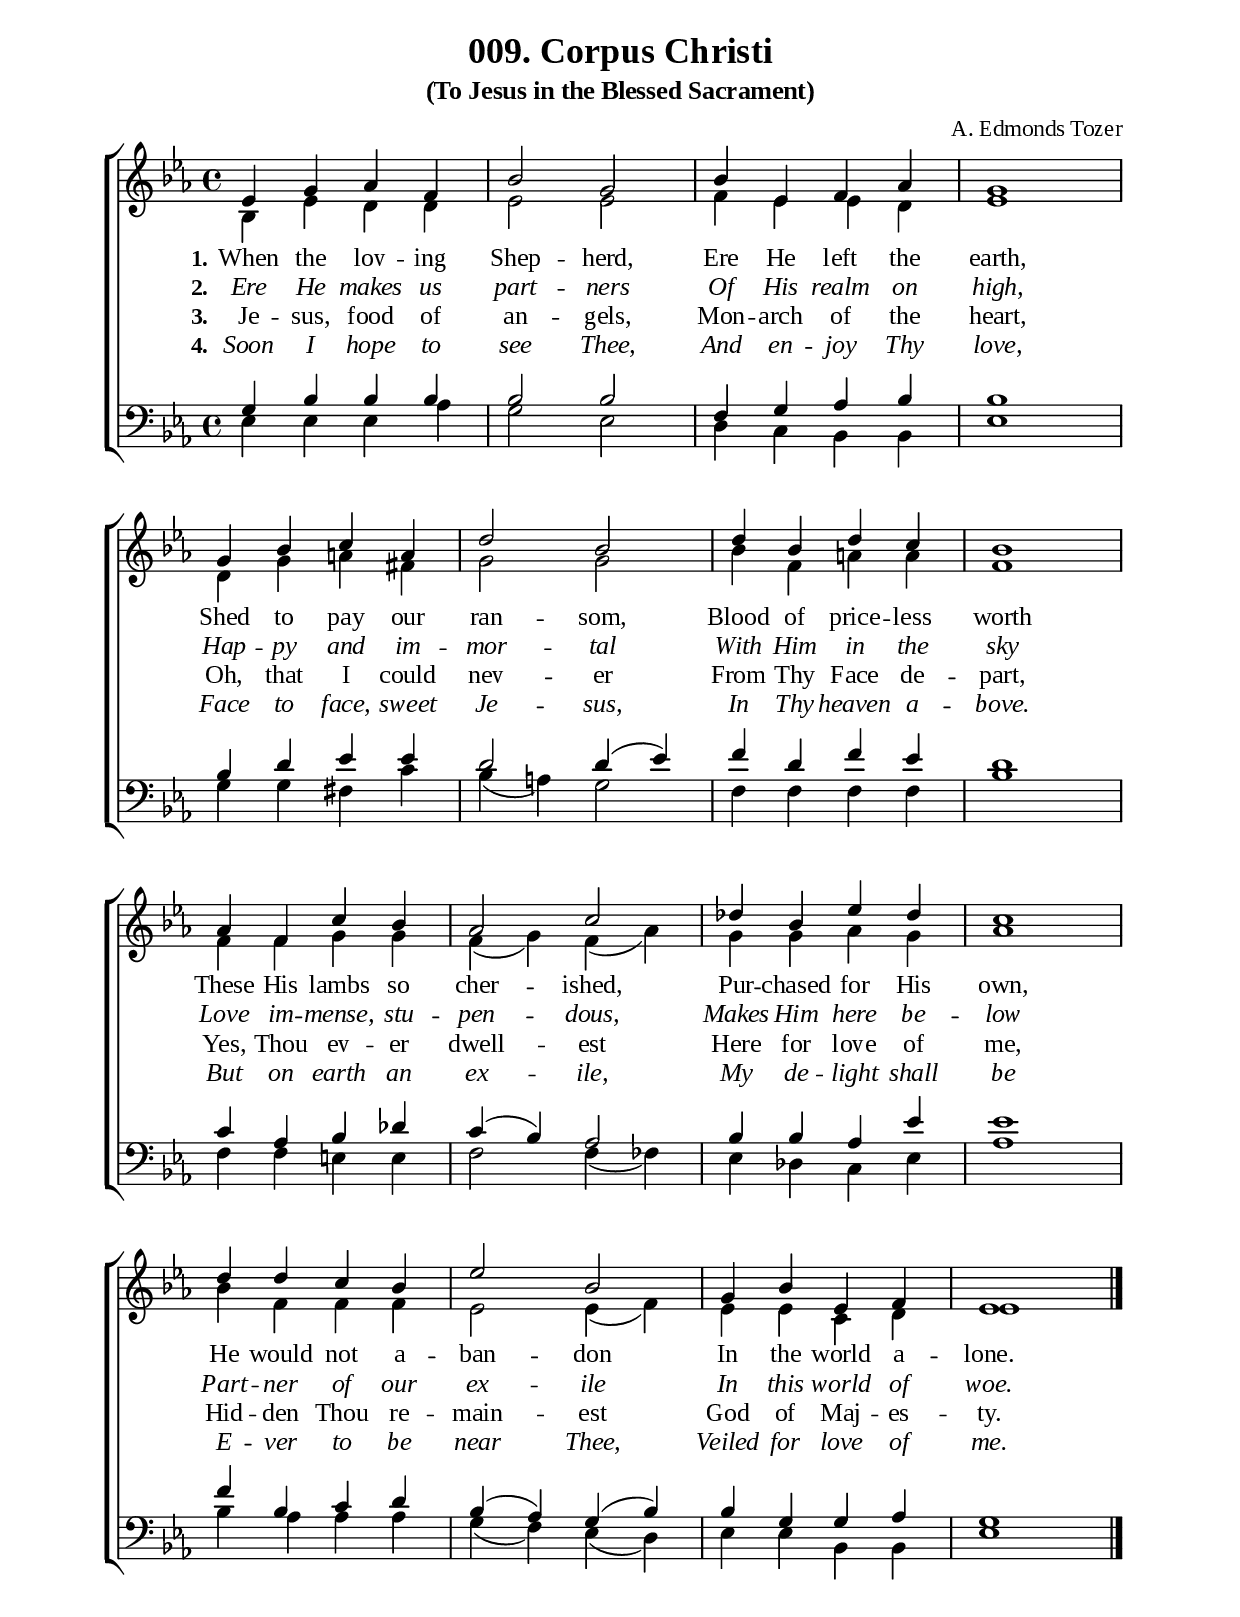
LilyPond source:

%%%%%%%%%%%%%%%%%%%%%%%%%%%%%
% CONTENTS OF THIS DOCUMENT
% 1. Common settings
% 2. Soprano verse music
% 3. Alto verse music
% 4. Tenor verse music
% 5. Basso verse music
% 6. Verse lyrics
% 7. Layout
%%%%%%%%%%%%%%%%%%%%%%%%%%%%%

%%%%%%%%%%%%%%%%%%%%%%%%%%%%%
% 1. Common settings
%%%%%%%%%%%%%%%%%%%%%%%%%%%%%
\version "2.18.2"

\header {
  title = "009. Corpus Christi"
  subtitle = "(To Jesus in the Blessed Sacrament)"
  %poet = ""
  composer = "A. Edmonds Tozer"
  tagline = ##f
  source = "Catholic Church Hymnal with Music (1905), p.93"
  %site = ""
}

globalSettings= {
  \key c \minor
  \time 4/4
  %\override Score.BarNumber.break-visibility = ##(#t #t #t)
  \override Score.BarNumber.break-visibility = ##(#f #f #f)
}

verseSettings = {
  \phrasingSlurDashed
}

\paper {
  #(set-paper-size "a4")
  top-margin = 15\mm
  bottom-marign = 15\mm
  left-margin = 20\mm
  right-margin = 20\mm
  indent = #0
  #(define fonts
	 (make-pango-font-tree "Liberation Serif"
	 		       "Liberation Serif"
			       "Liberation Serif"
			       (/ 20 20)))
}

printItalic = \with {
  \override LyricText.font-shape = #'italic
}

%%%%%%%%%%%%%%%%%%%%%%%%%%%%%
% 2. Soprano verse music
%%%%%%%%%%%%%%%%%%%%%%%%%%%%%
musicVerseSoprano = \relative c' {
  %{  1 %} ees4 g aes f |
  %{	2 %} bes2 g |
  %{	3 %} bes4 ees, f aes |
  %{	4 %} g1 \break \bar "|"
  %{	5 %} g4 bes c a |
  %{	6 %} d2 bes |
  %{	7 %} d4 bes d c |
  %{	8 %} bes1 \break \bar "|"
  %{	9 %} aes4 f c' bes |
  %{ 10%} aes2 c |
  %{ 11%} des4 bes ees des |
  %{ 12%} c1 \break \bar "|"
  %{ 13%} d4 d c bes | 
  %{ 14%} ees2 bes |
  %{ 15%} g4 bes ees, f |
  %{ 16%} ees1 
}

%%%%%%%%%%%%%%%%%%%%%%%%%%%%%
% 3. Alto verse music
%%%%%%%%%%%%%%%%%%%%%%%%%%%%%
musicVerseAlto = \relative c' {
  %{	1 %} bes4 ees d d |
  %{	2 %} ees2 ees |
  %{	3 %} f4 ees ees d |
  %{	4 %} ees1 \break \bar "|"
  %{	5 %} d4 g a fis |
  %{	6 %} g2 g |
  %{	7 %} bes4 f a a |
  %{	8 %} f1 \break \bar "|"             
  %{	9 %} f4 f g g |
  %{ 10%} f (g) f (aes) |
  %{ 11%} g4 g aes g |
  %{ 12%} aes1 \break \bar "|"
  %{ 13%} bes4 f f f |
  %{ 14%} ees2 ees4 (f) |
  %{ 15%} ees4 ees c d |
  %{ 16%} ees1 
}

%%%%%%%%%%%%%%%%%%%%%%%%%%%%%
% 4. Tenor verse music
%%%%%%%%%%%%%%%%%%%%%%%%%%%%%
musicVerseTenor = \relative c' {
  %{	1 %} g4  bes bes bes |
  %{	2 %} bes2 bes |
  %{	3 %} f4 g aes bes |
  %{	4 %} bes1 \break \bar "|"              
  %{	5 %} bes4 d ees ees |
  %{	6 %} d2 d4 (ees) |
  %{	7 %} f4 d f ees |
  %{	8 %} d1 \break \bar "|"              
  %{	9 %} c4 aes bes des |
  %{ 10%} c (bes) aes2 |
  %{ 11%} bes4 bes aes ees' |
  %{ 12%} ees1 \break \bar "|"  
  %{ 13%} f4 bes, c d |
  %{ 14%} bes4 (aes) g (bes) |
  %{ 15%} bes4 g g aes |
  %{ 16%} g1
}

%%%%%%%%%%%%%%%%%%%%%%%%%%%%%
% 5. Basso verse music
%%%%%%%%%%%%%%%%%%%%%%%%%%%%%
musicVerseBasso = \relative c {
  %{	1 %} ees4 ees ees aes |
  %{	2 %} g2 ees |
  %{	3 %} d4 c bes bes |
  %{	4 %} ees1 \break \bar "|"                
  %{	5 %} g4 g fis c' |
  %{	6 %} bes4 (a) g2 |
  %{	7 %} f4 f f f |
  %{	8 %} bes1 \break \bar "|"  
  %{	9 %} f4 f e e |
  %{ 10%} f2 f4 (fes) |
  %{ 11%} ees4 des c ees |
  %{ 12%} aes1 \break \bar "|"  
  %{ 13%} bes4 aes aes aes |
  %{ 14%} g4 (f) ees (d) |
  %{ 15%} ees4 ees bes bes |
  %{ 16%} ees1 \bar "|."
}

%%%%%%%%%%%%%%%%%%%%%%%%%%%%%
% 6. Verse lyrics
%%%%%%%%%%%%%%%%%%%%%%%%%%%%%
lyricVerseOne = \lyricmode {
  \set stanza = #"1."
  When the lov -- ing Shep -- herd,
  Ere He left the earth,
  Shed to pay our ran -- som,
  Blood of price -- less worth
  These His lambs so cher -- ished,
  Pur -- chased for His own,
  He would not a -- ban -- don
  In the world a -- lone.
}

lyricVerseTwo = \lyricmode {
  \set stanza = #"2."
  Ere He makes us part -- ners
  Of His realm on high,
  Hap -- py and im -- mor -- tal
  With Him in the sky
  Love im -- mense, stu -- pen -- dous,
  Makes Him here be -- low
  Part -- ner of our ex -- ile
  In this world of woe.
}

lyricVerseThree = \lyricmode {
  \set stanza = #"3."
  Je -- sus, food of an -- gels,
  Mon -- arch of the heart,
  Oh, that I could nev -- er 
  From Thy Face de -- part,
  Yes, Thou ev -- er dwell -- est
  Here for love of me,
  Hid -- den Thou re -- main -- est
  God of Maj -- es -- ty.
}

lyricVerseFour = \lyricmode {
  \set stanza = #"4."
  Soon I hope to see Thee,
  And en -- joy Thy love,
  Face to face, sweet Je -- sus,
  In Thy heaven a -- bove.
  But on earth an ex -- ile,
  My de -- light shall be
  E -- ver to be near Thee,
  Veiled for love of me.
}


%%%%%%%%%%%%%%%%%%%%%%%%%%%%%
% 7. Layout
%%%%%%%%%%%%%%%%%%%%%%%%%%%%%
\score {
    \new ChoirStaff <<
      \new Staff <<
        \clef "treble"
        \new Voice = "soprano" {
          \voiceOne \globalSettings \verseSettings \stemUp \slurUp \musicVerseSoprano
        }
        \new Voice = "alto" {
          \voiceTwo \globalSettings \verseSettings \stemDown \slurDown \musicVerseAlto
        }
      >>
      \new Lyrics \lyricsto soprano \lyricVerseOne
      \new Lyrics \printItalic \lyricsto soprano \lyricVerseTwo
      \new Lyrics \lyricsto soprano \lyricVerseThree
      \new Lyrics \printItalic \lyricsto soprano \lyricVerseFour
      %\new Lyrics \printItalic \lyricsto soprano \lyricVerseFive
      %\new Lyrics \printItalic \lyricsto soprano \lyricVerseSix
      \new Staff <<
        \clef "bass"
        \new Voice = "tenor" {
          \voiceOne \globalSettings \verseSettings \stemUp \slurUp \musicVerseTenor
        }
        \new Voice = "basso" {
          \voiceTwo \globalSettings \verseSettings \stemDown \slurDown \musicVerseBasso
        }
      >>
    >>
}

